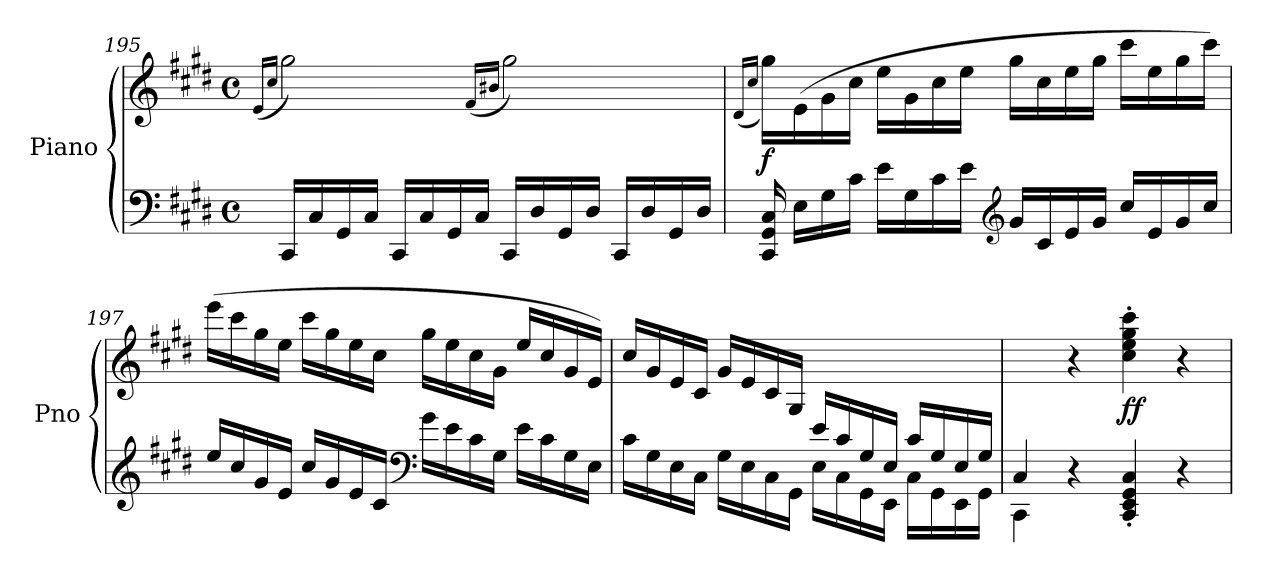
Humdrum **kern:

**kern	**kern	**dynam
*part1	*part1	*part1
*staff2	*staff1	*staff1/2
*I"Piano	*	*
*I'Pno	*	*
*clefF4	*clefG2	*
*k[f#c#g#d#]	*k[f#c#g#d#]	*
*M4/4	*M4/4	*
*met(c)	*met(c)	*
=195	=195	=195
.	(16qe/LL	.
.	16qcc#/JJ	.
16CC#/LL	2gg#\)	.
16C#/	.	.
16GG#/	.	.
16C#/JJ	.	.
16CC#/LL	.	.
16C#/	.	.
16GG#/	.	.
16C#/JJ	.	.
.	(16qf#/LL	.
.	16qb#X/JJ	.
16CC#/LL	2gg#\)	.
16D#/	.	.
16GG#/	.	.
16D#/JJ	.	.
16CC#/LL	.	.
16D#/	.	.
16GG#/	.	.
16D#/JJ	.	.
!!LO:LB:g=z
=196	=196	=196
.	(16qd#/LL	.
.	16qcc#/JJ	.
!	!	!LO:DY:b
16CC#/ 16GG#/ 16C#/	16gg#\LL)	f
16E\LL	(16e\	.
16G#\	16g#\	.
16c#\JJ	16cc#\JJ	.
16e\LL	16ee\LL	.
16G#\	16g#\	.
16c#\	16cc#\	.
16e\JJ	16ee\JJ	.
*clefG2	*	*
16g#/LL	16gg#\LL	.
16c#/	16cc#\	.
16e/	16ee\	.
16g#/JJ	16gg#\JJ	.
16cc#/LL	16ccc#\LL	.
16e/	16ee\	.
16g#/	16gg#\	.
16cc#/JJ	16ccc#\JJ)	.
=197	=197	=197
16ee/LL	(16eee\LL	.
16cc#/	16ccc#\	.
16g#/	16gg#\	.
16e/JJ	16ee\JJ	.
16cc#/LL	16ccc#\LL	.
16g#/	16gg#\	.
16e/	16ee\	.
16c#/JJ	16cc#\JJ	.
*clefF4	*	*
16g#\LL	16gg#\LL	.
16e\	16ee\	.
16c#\	16cc#\	.
16G#\JJ	16g#\JJ	.
16e\LL	16ee/LL	.
16c#\	16cc#/	.
16G#\	16g#/	.
16E\JJ	16e/JJ)	.
!!LO:LB:g=z
=198	=198	=198
*^	*	*
2ryy	16c#\LL	(16cc#/LL	.
.	16G#\	16g#/	.
.	16E\	16e/	.
.	16C#\JJ	16c#/JJ	.
.	16G#\LL	16g#/LL	.
.	16E\	16e/	.
.	16C#\	16c#/	.
.	16GG#\JJ	16G#/JJ	.
16e/LL	16E\LL	2ryy	.
16c#/	16C#\	.	.
16G#/	16GG#\	.	.
16E/JJ	16EE\JJ	.	.
16c#/LL	16C#\LL	.	.
16G#/	16GG#\	.	.
16E/	16EE\	.	.
16G#/JJ)	16GG#\JJ	.	.
=199	=199	=199	=199
4C#/	4CC#\	4ryy	.
2.ryy	4r	4r	.
!	!	!	!LO:DY:b
.	4CC#/' 4EE/' 4GG#/' 4C#/'	4cc#\' 4ee\' 4gg#\' 4ccc#\'	ff
.	4r	4r	.
*v	*v	*	*
=	=	=
*-	*-	*-
